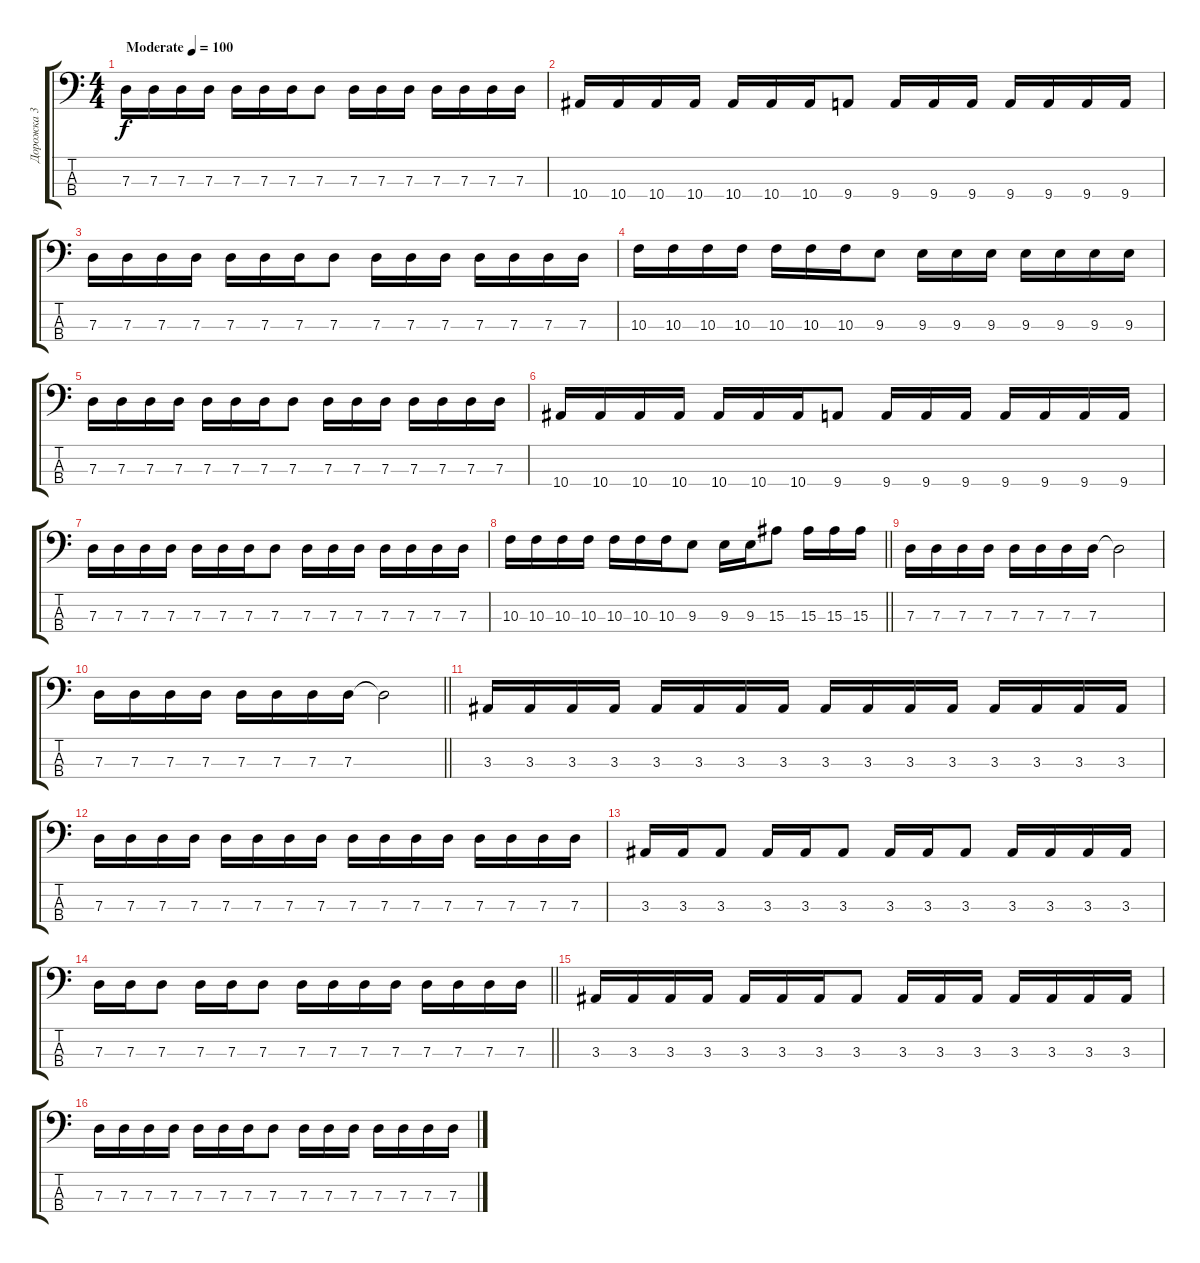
\track ("Дорожка 3" "Дорожка 3") {instrument electricbasspick}
\staff {score tabs}
\tuning (F2 C2 G1 C1) {hide}
\ts (4 4)
\section ("" "")
\tempo (100 "Moderate")
\clef f4
\ks c
7.3.16{dy f instrument electricbasspick} 7.3.16 7.3.16 7.3.16 7.3.16 7.3.16 7.3.16 7.3.8 7.3.16 7.3.16 7.3.16 7.3.16 7.3.16 7.3.16 7.3.16 |
10.4.16 10.4.16 10.4.16 10.4.16 10.4.16 10.4.16 10.4.16 9.4.8 9.4.16 9.4.16 9.4.16 9.4.16 9.4.16 9.4.16 9.4.16 |
7.3.16 7.3.16 7.3.16 7.3.16 7.3.16 7.3.16 7.3.16 7.3.8 7.3.16 7.3.16 7.3.16 7.3.16 7.3.16 7.3.16 7.3.16 |
10.3.16 10.3.16 10.3.16 10.3.16 10.3.16 10.3.16 10.3.16 9.3.8 9.3.16 9.3.16 9.3.16 9.3.16 9.3.16 9.3.16 9.3.16 |
7.3.16 7.3.16 7.3.16 7.3.16 7.3.16 7.3.16 7.3.16 7.3.8 7.3.16 7.3.16 7.3.16 7.3.16 7.3.16 7.3.16 7.3.16 |
10.4.16 10.4.16 10.4.16 10.4.16 10.4.16 10.4.16 10.4.16 9.4.8 9.4.16 9.4.16 9.4.16 9.4.16 9.4.16 9.4.16 9.4.16 |
7.3.16 7.3.16 7.3.16 7.3.16 7.3.16 7.3.16 7.3.16 7.3.8 7.3.16 7.3.16 7.3.16 7.3.16 7.3.16 7.3.16 7.3.16 |
\barLineRight lightlight
10.3.16 10.3.16 10.3.16 10.3.16 10.3.16 10.3.16 10.3.16 9.3.8 9.3.16 9.3.16 15.3.8 15.3.16 15.3.16 15.3.16 |
\section ("" "")
7.3.16 7.3.16 7.3.16 7.3.16 7.3.16 7.3.16 7.3.16 7.3.16 7.3{t}.2 |
\barLineRight lightlight
7.3.16 7.3.16 7.3.16 7.3.16 7.3.16 7.3.16 7.3.16 7.3.16 7.3{t}.2 |
\section ("" "")
3.3.16 3.3.16 3.3.16 3.3.16 3.3.16 3.3.16 3.3.16 3.3.16 3.3.16 3.3.16 3.3.16 3.3.16 3.3.16 3.3.16 3.3.16 3.3.16 |
7.3.16 7.3.16 7.3.16 7.3.16 7.3.16 7.3.16 7.3.16 7.3.16 7.3.16 7.3.16 7.3.16 7.3.16 7.3.16 7.3.16 7.3.16 7.3.16 |
3.3.16 3.3.16 3.3.8 3.3.16 3.3.16 3.3.8 3.3.16 3.3.16 3.3.8 3.3.16 3.3.16 3.3.16 3.3.16 |
\barLineRight lightlight
7.3.16 7.3.16 7.3.8 7.3.16 7.3.16 7.3.8 7.3.16 7.3.16 7.3.16 7.3.16 7.3.16 7.3.16 7.3.16 7.3.16 |
\section ("" "")
3.3.16 3.3.16 3.3.16 3.3.16 3.3.16 3.3.16 3.3.16 3.3.8 3.3.16 3.3.16 3.3.16 3.3.16 3.3.16 3.3.16 3.3.16 |
7.3.16 7.3.16 7.3.16 7.3.16 7.3.16 7.3.16 7.3.16 7.3.8 7.3.16 7.3.16 7.3.16 7.3.16 7.3.16 7.3.16 7.3.16
